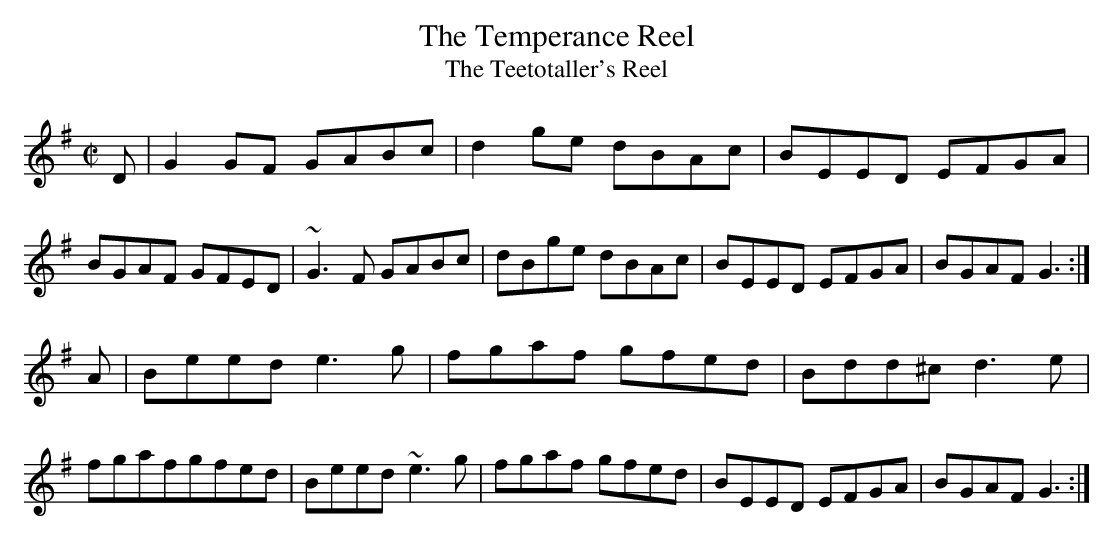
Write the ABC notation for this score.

X:1
T:Temperance Reel, The
T:Teetotaller's Reel, The
M:C|
L:1/8
E:7
K:G
D|G2GF GABc|d2ge dBAc|BEED EFGA|BGAF GFED|~G3F GABc|dBge dBAc|BEED EFGA|BGAF G3:|
A|Beed e3g|fgaf gfed|Bdd^c d3 e|fgafgfed|Beed ~e3 g|fgaf gfed|BEED EFGA|BGAF G3:|
